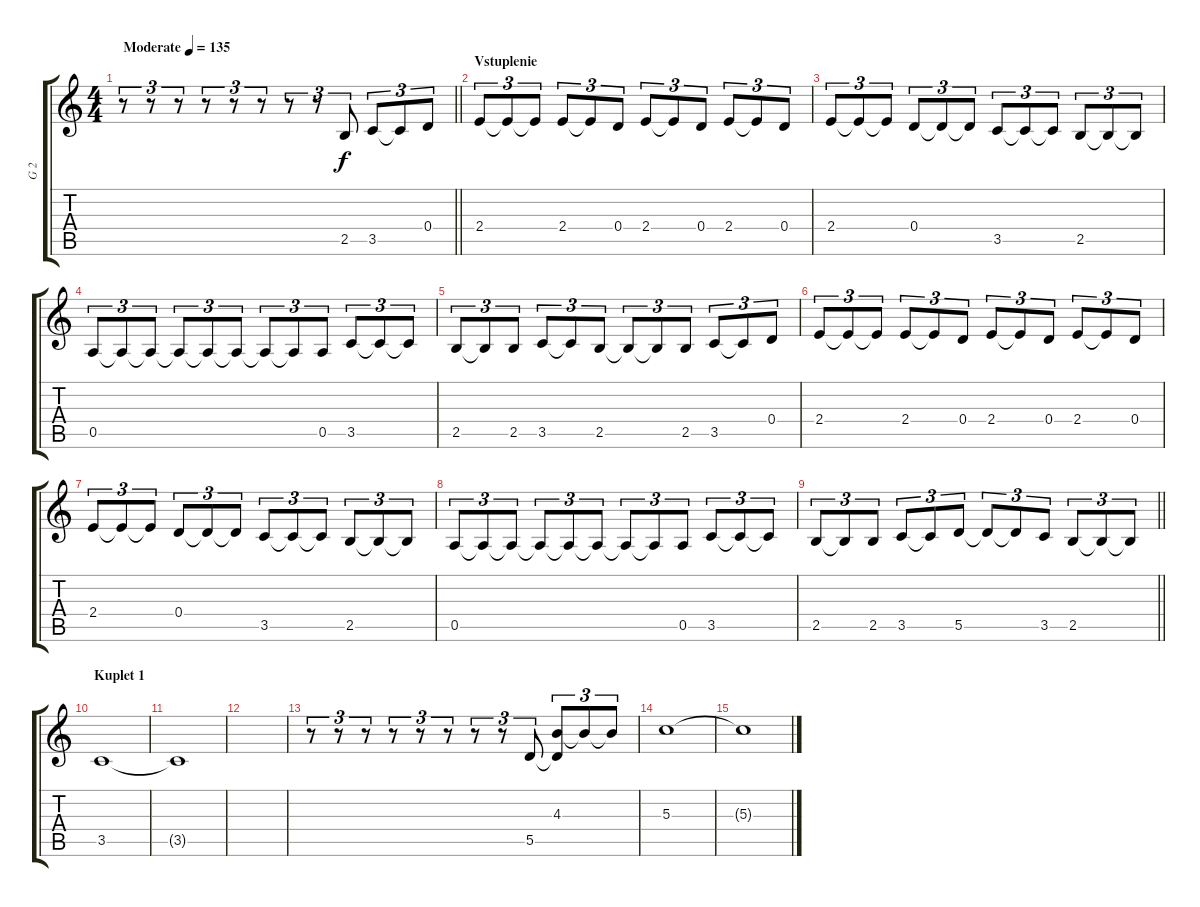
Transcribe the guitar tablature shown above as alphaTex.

\track ("G 2" "G 2") {instrument acousticguitarsteel}
\staff {score tabs}
\tuning (E4 B3 G3 D3 A2 E2) {hide}
\ts (4 4)
\tempo (135 "Moderate")
\clef g2
\barLineRight lightlight
\ks c
r.8{tu (3 2) dy f instrument acousticguitarsteel} r.8{tu (3 2)} r.8{tu (3 2)} r.8{tu (3 2)} r.8{tu (3 2)} r.8{tu (3 2)} r.8{tu (3 2)} r.8{tu (3 2)} 2.5.8{tu (3 2)} 3.5.8{tu (3 2)} 3.5{t}.8{tu (3 2)} 0.4.8{tu (3 2)} |
\section ("" "Vstuplenie")
2.4.8{tu (3 2)} 2.4{t}.8{tu (3 2)} 2.4{t}.8{tu (3 2)} 2.4.8{tu (3 2)} 2.4{t}.8{tu (3 2)} 0.4.8{tu (3 2)} 2.4.8{tu (3 2)} 2.4{t}.8{tu (3 2)} 0.4.8{tu (3 2)} 2.4.8{tu (3 2)} 2.4{t}.8{tu (3 2)} 0.4.8{tu (3 2)} |
2.4.8{tu (3 2)} 2.4{t}.8{tu (3 2)} 2.4{t}.8{tu (3 2)} 0.4.8{tu (3 2)} 0.4{t}.8{tu (3 2)} 0.4{t}.8{tu (3 2)} 3.5.8{tu (3 2)} 3.5{t}.8{tu (3 2)} 3.5{t}.8{tu (3 2)} 2.5.8{tu (3 2)} 2.5{t}.8{tu (3 2)} 2.5{t}.8{tu (3 2)} |
0.5.8{tu (3 2)} 0.5{t}.8{tu (3 2)} 0.5{t}.8{tu (3 2)} 0.5{t}.8{tu (3 2)} 0.5{t}.8{tu (3 2)} 0.5{t}.8{tu (3 2)} 0.5{t}.8{tu (3 2)} 0.5{t}.8{tu (3 2)} 0.5.8{tu (3 2)} 3.5.8{tu (3 2)} 3.5{t}.8{tu (3 2)} 3.5{t}.8{tu (3 2)} |
2.5.8{tu (3 2)} 2.5{t}.8{tu (3 2)} 2.5.8{tu (3 2)} 3.5.8{tu (3 2)} 3.5{t}.8{tu (3 2)} 2.5.8{tu (3 2)} 2.5{t}.8{tu (3 2)} 2.5{t}.8{tu (3 2)} 2.5.8{tu (3 2)} 3.5.8{tu (3 2)} 3.5{t}.8{tu (3 2)} 0.4.8{tu (3 2)} |
2.4.8{tu (3 2)} 2.4{t}.8{tu (3 2)} 2.4{t}.8{tu (3 2)} 2.4.8{tu (3 2)} 2.4{t}.8{tu (3 2)} 0.4.8{tu (3 2)} 2.4.8{tu (3 2)} 2.4{t}.8{tu (3 2)} 0.4.8{tu (3 2)} 2.4.8{tu (3 2)} 2.4{t}.8{tu (3 2)} 0.4.8{tu (3 2)} |
2.4.8{tu (3 2)} 2.4{t}.8{tu (3 2)} 2.4{t}.8{tu (3 2)} 0.4.8{tu (3 2)} 0.4{t}.8{tu (3 2)} 0.4{t}.8{tu (3 2)} 3.5.8{tu (3 2)} 3.5{t}.8{tu (3 2)} 3.5{t}.8{tu (3 2)} 2.5.8{tu (3 2)} 2.5{t}.8{tu (3 2)} 2.5{t}.8{tu (3 2)} |
0.5.8{tu (3 2)} 0.5{t}.8{tu (3 2)} 0.5{t}.8{tu (3 2)} 0.5{t}.8{tu (3 2)} 0.5{t}.8{tu (3 2)} 0.5{t}.8{tu (3 2)} 0.5{t}.8{tu (3 2)} 0.5{t}.8{tu (3 2)} 0.5.8{tu (3 2)} 3.5.8{tu (3 2)} 3.5{t}.8{tu (3 2)} 3.5{t}.8{tu (3 2)} |
\barLineRight lightlight
2.5.8{tu (3 2)} 2.5{t}.8{tu (3 2)} 2.5.8{tu (3 2)} 3.5.8{tu (3 2)} 3.5{t}.8{tu (3 2)} 5.5.8{tu (3 2)} 5.5{t}.8{tu (3 2)} 5.5{t}.8{tu (3 2)} 3.5.8{tu (3 2)} 2.5.8{tu (3 2)} 2.5{t}.8{tu (3 2)} 2.5{t}.8{tu (3 2)} |
\section ("" "Kuplet 1")
3.5.1 |
3.5{t}.1 |
|
r.8{tu (3 2)} r.8{tu (3 2)} r.8{tu (3 2)} r.8{tu (3 2)} r.8{tu (3 2)} r.8{tu (3 2)} r.8{tu (3 2)} r.8{tu (3 2)} 5.5.8{tu (3 2)} (4.3 5.5{t}).8{tu (3 2)} 4.3{t}.8{tu (3 2)} 4.3{t}.8{tu (3 2)} |
5.3.1 |
5.3{t}.1
